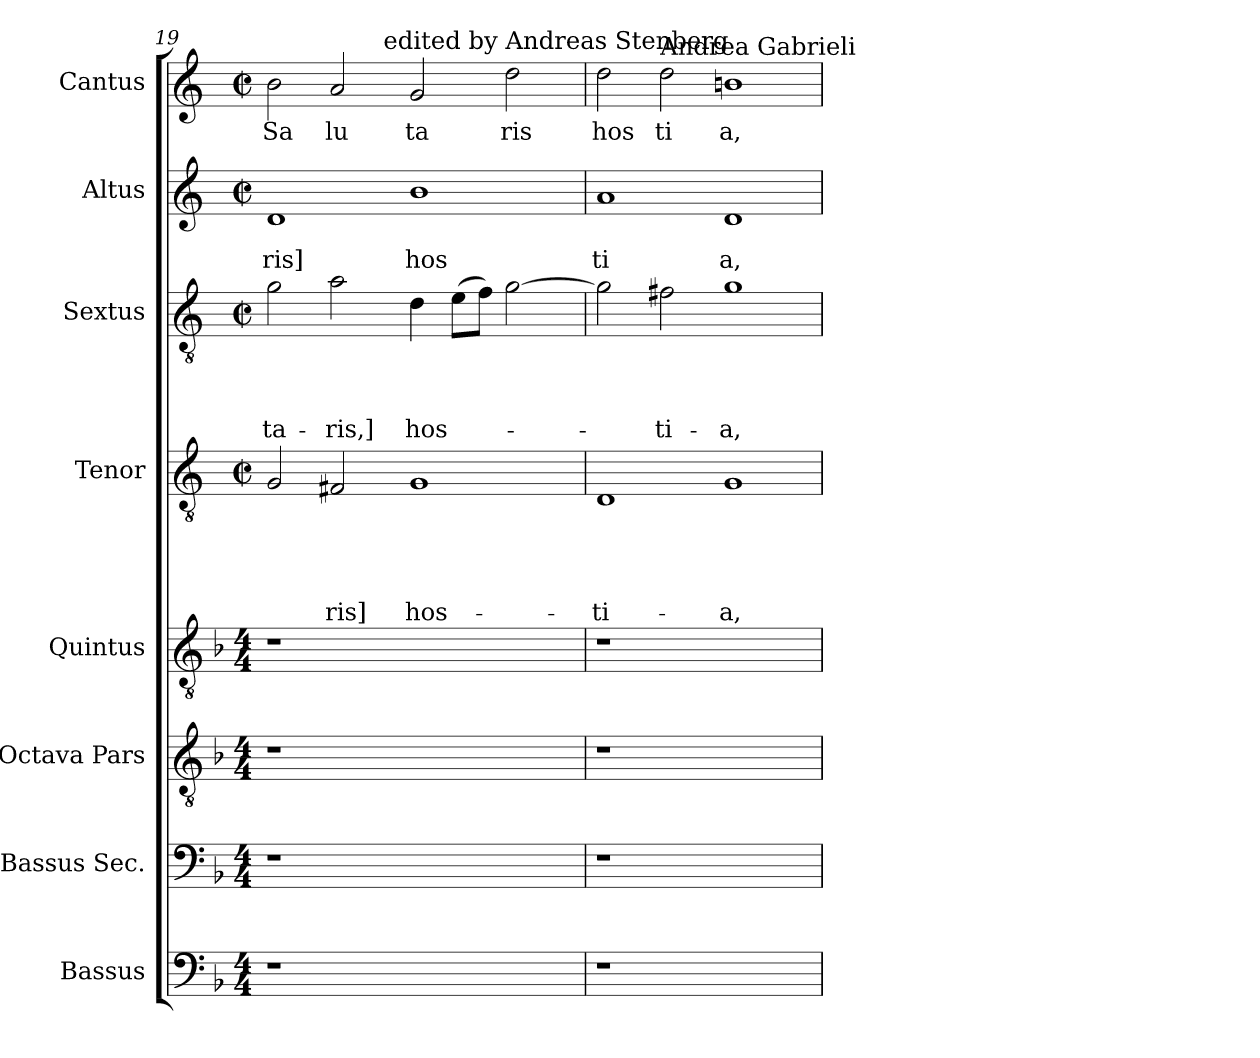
**kern	**kern	**kern	**kern	**kern	**text	**text	**text	**text	**text	**kern	**text	**text	**text	**text	**kern	**text	**text	**kern	**text
*part8	*part7	*part6	*part5	*part4	*part4	*part4	*part4	*part4	*part4	*part3	*part3	*part3	*part3	*part3	*part2	*part2	*part2	*part1	*part1
*staff8	*staff7	*staff6	*staff5	*staff4	*staff4	*staff4	*staff4	*staff4	*staff4	*staff3	*staff3	*staff3	*staff3	*staff3	*staff2	*staff2	*staff2	*staff1	*staff1
*I"Bassus	*I"Bassus Sec.	*I"Octava Pars	*I"Quintus	*I"Tenor	*	*	*	*	*	*I"Sextus	*	*	*	*	*I"Altus	*	*	*I"Cantus	*
*I'Bassus	*I'Bassus Sec.	*I'Octava Pars	*I'Quintus	*I'Tenor	*	*	*	*	*	*I'Sextus	*	*	*	*	*I'Altus	*	*	*I'Cantus	*
*clefF4	*clefF4	*clefGv2	*clefGv2	*clefGv2	*	*	*	*	*	*clefGv2	*	*	*	*	*clefG2	*	*	*clefG2	*
*	*	*	*	*ITrd-3c-5	*	*	*	*	*	*ITrd-3c-5	*	*	*	*	*ITrd-3c-5	*	*	*ITrd-3c-5	*
*k[b-]	*k[b-]	*k[b-]	*k[b-]	*k[b-]	*	*	*	*	*	*k[b-]	*	*	*	*	*k[b-]	*	*	*k[b-]	*
*F:	*F:	*F:	*F:	*F:	*	*	*	*	*	*F:	*	*	*	*	*F:	*	*	*F:	*
*M4/4	*M4/4	*M4/4	*M4/4	*M2/2	*	*	*	*	*	*M2/2	*	*	*	*	*M2/2	*	*	*M2/2	*
*	*	*	*	*met(c|)	*	*	*	*	*	*met(c|)	*	*	*	*	*met(c|)	*	*	*met(c|)	*
=19	=19	=19	=19	=19	=19	=19	=19	=19	=19	=19	=19	=19	=19	=19	=19	=19	=19	=19	=19
!	!	!	!	!	!	!	!	!	!	!	!	!	!	!LO:LY:b	!	!	!LO:LY:b	!	!LO:LY:b
*	*	*	*	*	*	*	*	*	*	*	*	*	*	*	*	*	*	*^	*
1r	1r	1r	1r	2c/	.	.	.	.	.	2cc\	.	.	.	-ta-	1g	.	ris]	2ee\	2..ryy	Sa
!	!	!	!	!	!	!	!	!	!LO:LY:b	!	!	!	!	!LO:LY:b	!	!	!	!	!	!LO:LY:b
.	.	.	.	2B/	.	.	.	.	-ris]	2dd\	.	.	.	-ris,]	.	.	.	2dd/	.	lu
!	!	!	!	!	!	!	!	!	!	!	!	!	!	!	!	!	!	!	!LO:TX:a:t=edited by Andreas Stenberg	!
.	.	.	.	.	.	.	.	.	.	.	.	.	.	.	.	.	.	.	1ryy	.
!	!	!	!	!	!	!	!	!	!LO:LY:b	!	!	!	!	!LO:LY:b	!	!	!LO:LY:b	!	!	!LO:LY:b
1ryy	1ryy	1ryy	1ryy	1c	.	.	.	.	hos-	4g\	.	.	.	hos-	1ee	.	hos	2cc/	.	ta
.	.	.	.	.	.	.	.	.	.	(>8a\L	.	.	.	.	.	.	.	.	.	.
.	.	.	.	.	.	.	.	.	.	8b-\J)	.	.	.	.	.	.	.	.	.	.
!	!	!	!	!	!	!	!	!	!	!	!	!	!	!	!	!	!	!	!	!LO:LY:b
.	.	.	.	.	.	.	.	.	.	[>2cc\	.	.	.	.	.	.	.	2gg\	.	ris
.	.	.	.	.	.	.	.	.	.	.	.	.	.	.	.	.	.	.	8ryy	.
=20	=20	=20	=20	=20	=20	=20	=20	=20	=20	=20	=20	=20	=20	=20	=20	=20	=20	=20	=20	=20
!	!	!	!	!	!	!	!	!	!LO:LY:b	!	!	!	!	!	!	!	!LO:LY:b	!	!	!LO:LY:b
*	*	*	*	*	*	*	*	*	*	*	*	*	*	*	*	*	*	*v	*v	*
1r	1r	1r	1r	1G	.	.	.	.	-ti-	2cc\]	.	.	.	.	1dd	.	ti	2gg\	hos
!	!	!	!	!	!	!	!	!	!	!	!	!	!	!	!	!	!	!LO:TX:a:t=Andrea Gabrieli	!
!	!	!	!	!	!	!	!	!	!	!	!	!	!	!LO:LY:b	!	!	!	!	!LO:LY:b
.	.	.	.	.	.	.	.	.	.	2b\	.	.	.	-ti-	.	.	.	2gg\	ti
!	!	!	!	!	!	!	!	!	!LO:LY:b	!	!	!	!	!LO:LY:b	!	!	!LO:LY:b	!	!LO:LY:b
1ryy	1ryy	1ryy	1ryy	1c	.	.	.	.	-a,	1cc	.	.	.	-a,	1g	.	a,	1een	a,
=	=	=	=	=	=	=	=	=	=	=	=	=	=	=	=	=	=	=	=
*-	*-	*-	*-	*-	*-	*-	*-	*-	*-	*-	*-	*-	*-	*-	*-	*-	*-	*-	*-
